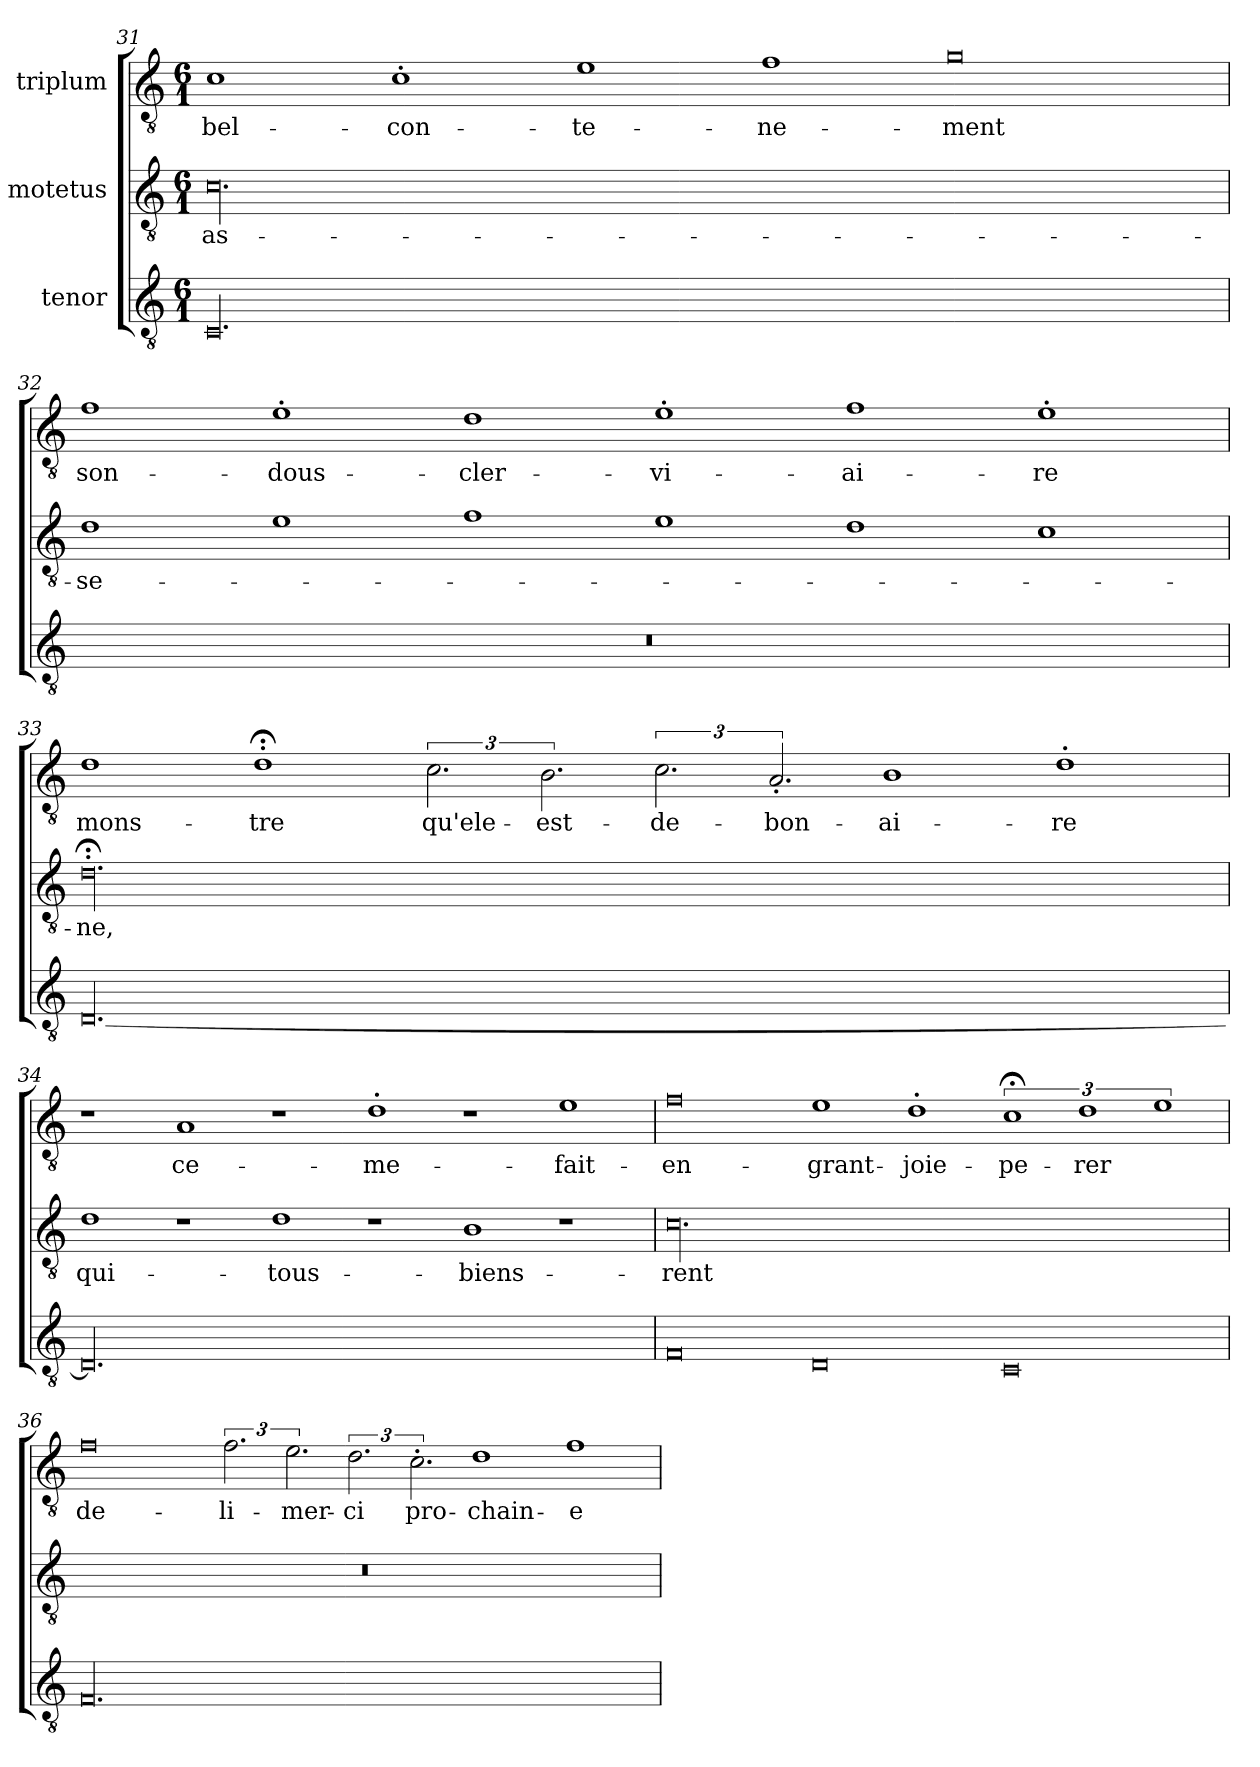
**kern	**kern	**text	**kern	**text
*part3	*part2	*part2	*part1	*part1
*staff3	*staff2	*staff2	*staff1	*staff1
*I"tenor	*I"motetus	*	*I"triplum	*
*clefGv2	*clefGv2	*	*clefGv2	*
*k[]	*k[]	*	*k[]	*
*C:	*C:	*	*C:	*
*M6/1	*M6/1	*	*M6/1	*
=31	=31	=31	=31	=31
00.C/	00.c\	as-	1c\	bel-
.	.	.	1c'\	con-
.	.	.	1e\	-te-
.	.	.	1f\	-ne-
.	.	.	0g\	-ment
=32	=32	=32	=32	=32
00.r	1d\	-se-	1f\	son-
.	1e\	.	1e'\	dous-
.	1f\	.	1d\	cler-
.	1e\	.	1e'\	vi-
.	1d\	.	1f\	-ai-
.	1c\	.	1e'\	-re
=33	=33	=33	=33	=33
[00.D/	00.d;<'\	-ne,	1d\	mons-
.	.	.	1d;<'\	-tre
.	.	.	3.c\	qu'ele-
.	.	.	3.B\	est-
.	.	.	3.c\	de-
.	.	.	3.A'/	-bon-
.	.	.	1B\	-ai-
.	.	.	1d'\	-re
!!LO:PB:g=z
=34	=34	=34	=34	=34
00.D/]	1d\	qui-	1r	.
.	1r	.	1A/	ce-
.	1d\	tous-	1r	.
.	1r	.	1d'\	me-
.	1B\	biens-	1r	.
.	1r	.	1e\	fait-
=35	=35	=35	=35	=35
0F/	00.c\	rent-	0f\	en-
0D/	.	.	1e\	grant-
.	.	.	1d'\	joie-
0C/	.	.	3%2c;<\	-pe-
.	.	.	3%2d\	-rer
.	.	.	3%2e\	.
=36	=36	=36	=36	=36
00.F/	00.r	.	0f\	de-
.	.	.	3.f\	li-
.	.	.	3.e\	mer-
.	.	.	3.d\	-ci
.	.	.	3.c'\	pro-
.	.	.	1d\	-chain-
.	.	.	1f\	-e-
=	=	=	=	=
*-	*-	*-	*-	*-
